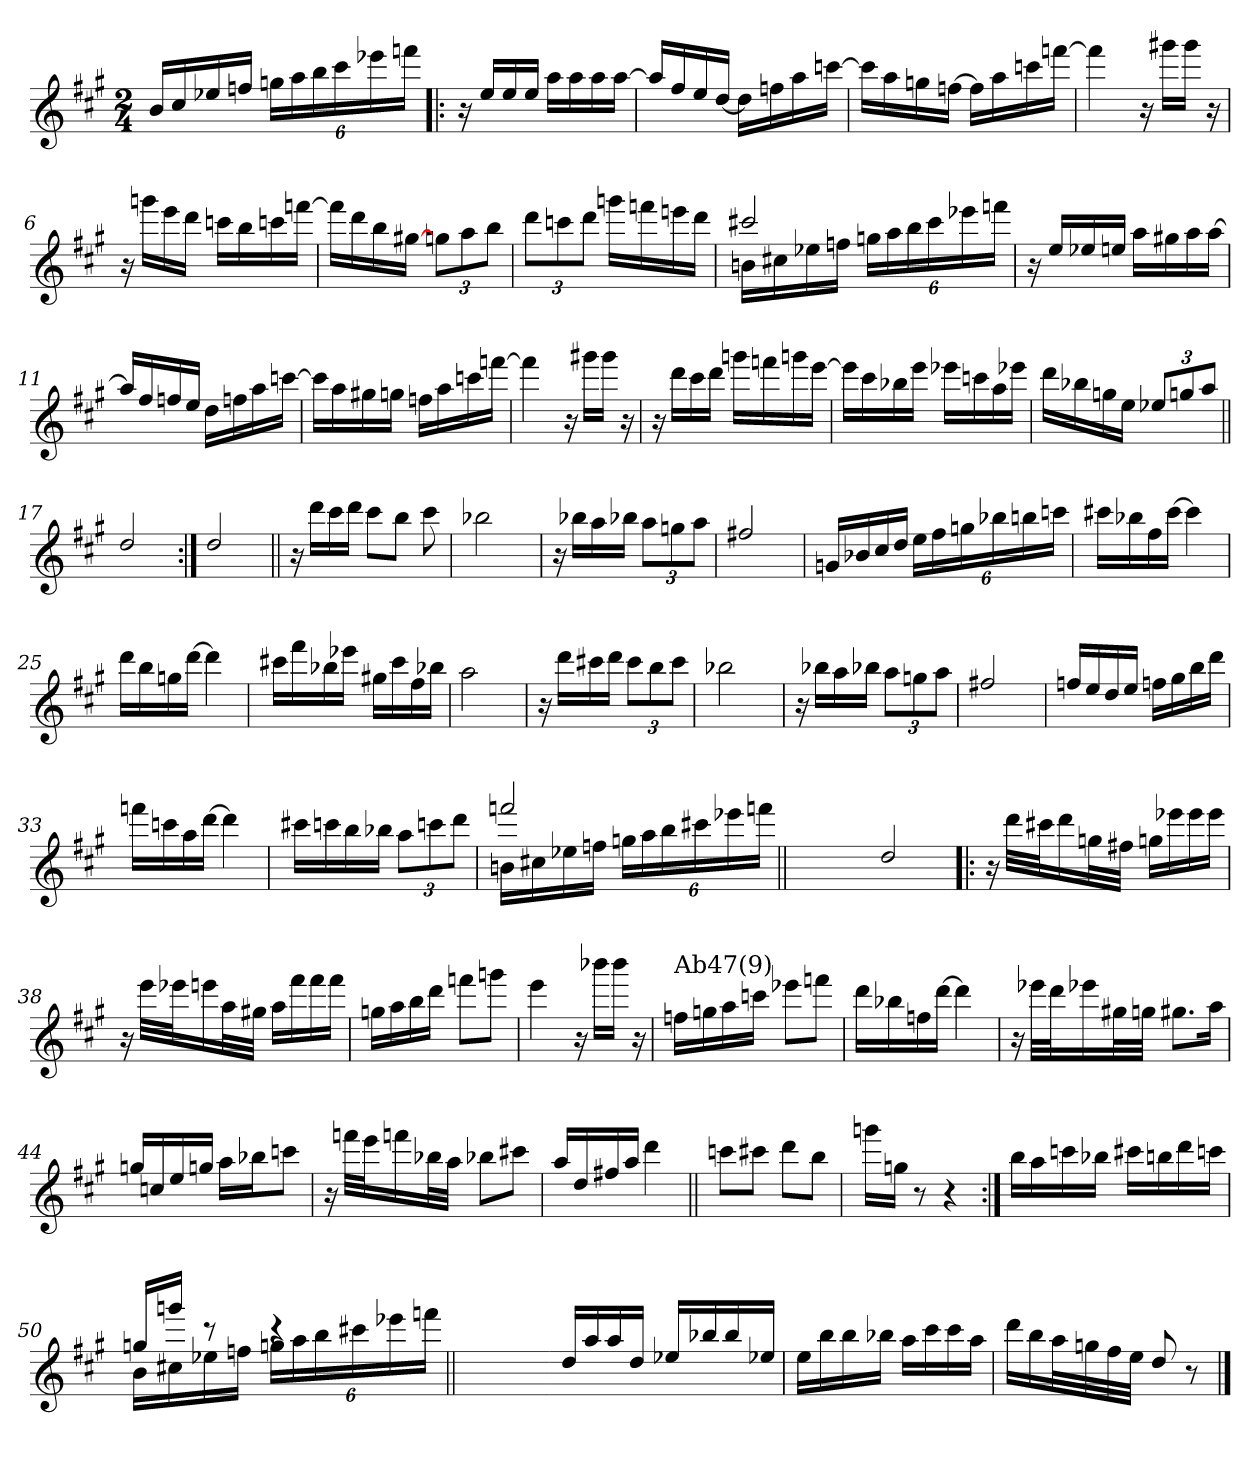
**kern
*part1
*staff1
*clefG2
*k[f#c#g#]
*A:
*M2/4
=1
16b/LL
16cc#/
16ee-X/
16ffn/JJ
24ggn\LL
24aa\
24bb\
24ccc#\
24eee-X\
24fffn\JJ
=2!|:
16r
16ee/LL
16ee/
16ee/JJ
16aa\LL
16aa\
16aa\
[16aa\JJ
=3
16aa/LL]
16ff#/
16ee/
[16dd/JJ
16dd\LL]
16ffn\
16aa\
[16cccn\JJ
!!LO:LB:g=z
=4
16cccn\LL]
16aa\
16ggn\
[16ffn\JJ
16ffn\LL]
16aa\
16cccn\
[16fffn\JJ
=5
4fffn\]
16r
16ggg#X\LL
16ggg#\JJ
16r
=6
16r
16gggn\LL
16eee\
16ddd\JJ
16cccn\LL
16bb\
16cccn\
[16fffn\JJ
=7
16fffn\LL]
16ddd\
16bb\
[16gg#X\JJ
12ggn\L
12aa\
12bb\J
!!LO:LB:g=z
=8
12ddd\L
12cccn\
12ddd\J
16gggn\LL
16fffn\
16eeen\
16ddd\JJ
=9
*^
2ccc#X/	16bn\LL
.	16cc#X\
.	16ee-X\
.	16ffn\JJ
.	24ggn\LL
.	24aa\
.	24bb\
.	24ccc#\
.	24eee-X\
.	24fffn\JJ
*v	*v
=10
16r
16ee/LL
16ee-X/
16een/JJ
16aa\LL
16gg#X\
16aa\
[16aa\JJ
=11
16aa/LL]
16ff#/
16ffn/
16ee/JJ
16dd\LL
16ffn\
16aa\
[16cccn\JJ
!!LO:LB:g=z
=12
16cccn\LL]
16aa\
16gg#X\
16ggn\JJ
16ffn\LL
16aa\
16cccn\
[16fffn\JJ
=13
4fffn\]
16r
16ggg#X\LL
16ggg#\JJ
16r
=14
16r
16ddd\LL
16ccc#\
16ddd\JJ
16gggn\LL
16fffn\
16gggn\
[16eee\JJ
=15
16eee\LL]
16ccc#\
16bb-X\
16eee\JJ
16eee-X\LL
16cccn\
16aa\
16eee-X\JJ
!!LO:LB:g=z
=16
16ddd\LL
16bb-X\
16ggn\
16ee\JJ
12ee-X/L
12ggn/
12aa/J
=17||
2dd/
=18:|!
2dd/
=19||
16r
16ddd\LL
16ccc#\
16ddd\JJ
8ccc#\L
8bb\J
8ccc#\
!!LO:LB:g=z
=20
2bb-X\
=21
16r
16bb-X\LL
16aa\
16bb-X\JJ
12aa\L
12ggn\
12aa\J
=22
2ff#X/
=23
16gn/LL
16b-X/
16cc#/
16dd/JJ
24ee\LL
24ff#\
24ggn\
24bb-X\
24bbn\
24cccn\JJ
!!LO:LB:g=z
=24
16ccc#X\LL
16bb-X\
16ff#\
[16ccc#\JJ
4ccc#\]
=25
16ddd\LL
16bb\
16ggn\
[16ddd\JJ
4ddd\]
=26
16ccc#X\LL
16fff#\
16bb-X\
16eee-X\JJ
16gg#X\LL
16ccc#\
16ff#\
16bb-X\JJ
=27
2aa\
!!LO:LB:g=z
=28
16r
16ddd\LL
16ccc#X\
16ddd\JJ
12ccc#\L
12bb\
12ccc#\J
=29
2bb-X\
=30
16r
16bb-X\LL
16aa\
16bb-X\JJ
12aa\L
12ggn\
12aa\J
=31
2ff#X/
!!LO:LB:g=z
=32
16ffn/LL
16ee/
16dd/
16ee/JJ
16ffn\LL
16gg#\
16bb\
16ddd\JJ
=33
16fffn\LL
16cccn\
16aa\
[16ddd\JJ
4ddd\]
=34
16ccc#X\LL
16cccn\
16bb\
16bb-X\JJ
12aa\L
12cccn\
12ddd\J
=35
*^
2fffn/	16bn\LL
.	16cc#X\
.	16ee-X\
.	16ffn\JJ
.	24ggn\LL
.	24aa\
.	24bb\
.	24ccc#X\
.	24eee-X\
.	24fffn\JJ
*v	*v
=35X351||
2ryy
!!LO:PB:g=z
=36-
2dd/
=37!|:
16r
32ddd\LLL
32ccc#X\J
16ddd\
32ggn\L
32ff#X\JJJ
16ggn\LL
16eee-X\
16eee-\
16eee-\JJ
=38
16r
32eee\LLL
32eee-X\J
16eeen\
32aa\L
32gg#X\JJJ
16aa\LL
16fff#\
16fff#\
16fff#\JJ
=39
16ggn\LL
16aa\
16bb\
16ddd\JJ
8fffn\L
8gggn\J
!!LO:LB:g=z
=40
4eee\
16r
16bbb-X\LL
16bbb-\JJ
16r
=41
!LO:TX:a:t=Ab47(9)
16ffn\LL
16ggn\
16aa\
16cccn\JJ
8eee-X\L
8fffn\J
=42
16ddd\LL
16bb-X\
16ffn\
[16ddd\JJ
4ddd\]
=43
16r
32eee-X\LLL
32ddd\J
16eee-X\
32gg#X\L
32ggn\JJJ
8.gg#X\L
16aa\Jk
!!LO:LB:g=z
=44
16ggn/LL
16ccn/
16ee/
16ggn/JJ
16aa\LL
16bb-X\J
8cccn\J
=45
16r
32fffn\LLL
32eee\J
16fffn\
32bb-X\L
32aa\JJJ
8bb-X\L
8ccc#X\J
=46
16aa/LL
16dd/
16ff#X/
16aa/JJ
4ddd\
=47||
8cccn\L
8ccc#X\J
8ddd\L
8bb\J
!!LO:LB:g=z
=48
16gggn\LL
16ggn\JJ
8r
4r
=49:|!
16bb\LL
16aa\
16cccn\
16bb-X\JJ
16ccc#X\LL
16bbn\
16ddd\
16cccn\JJ
=50
*^
16ggn/LL	16b\LL
16gggn/JJ	16cc#X\
8rbb	16ee-X\
.	16ffn\JJ
4rbb	24ggn\LL
.	24aa\
.	24bb\
.	24ccc#X\
.	24eee-X\
.	24fffn\JJ
*v	*v
=50X502||
2ryy
!!LO:LB:g=z
=51-
16dd/LL
16aa/
16aa/
16dd/JJ
16ee-X/LL
16bb-X/
16bb-/
16ee-X/JJ
=52
16ee\LL
16bb\
16bb\
16bb-X\JJ
16aa\LL
16ccc#\
16ccc#\
16aa\JJ
=53
16ddd\LL
16bb\
32aa\L
32ggn\
32ff#\
32ee\JJJ
8dd/
8r
==
*-
